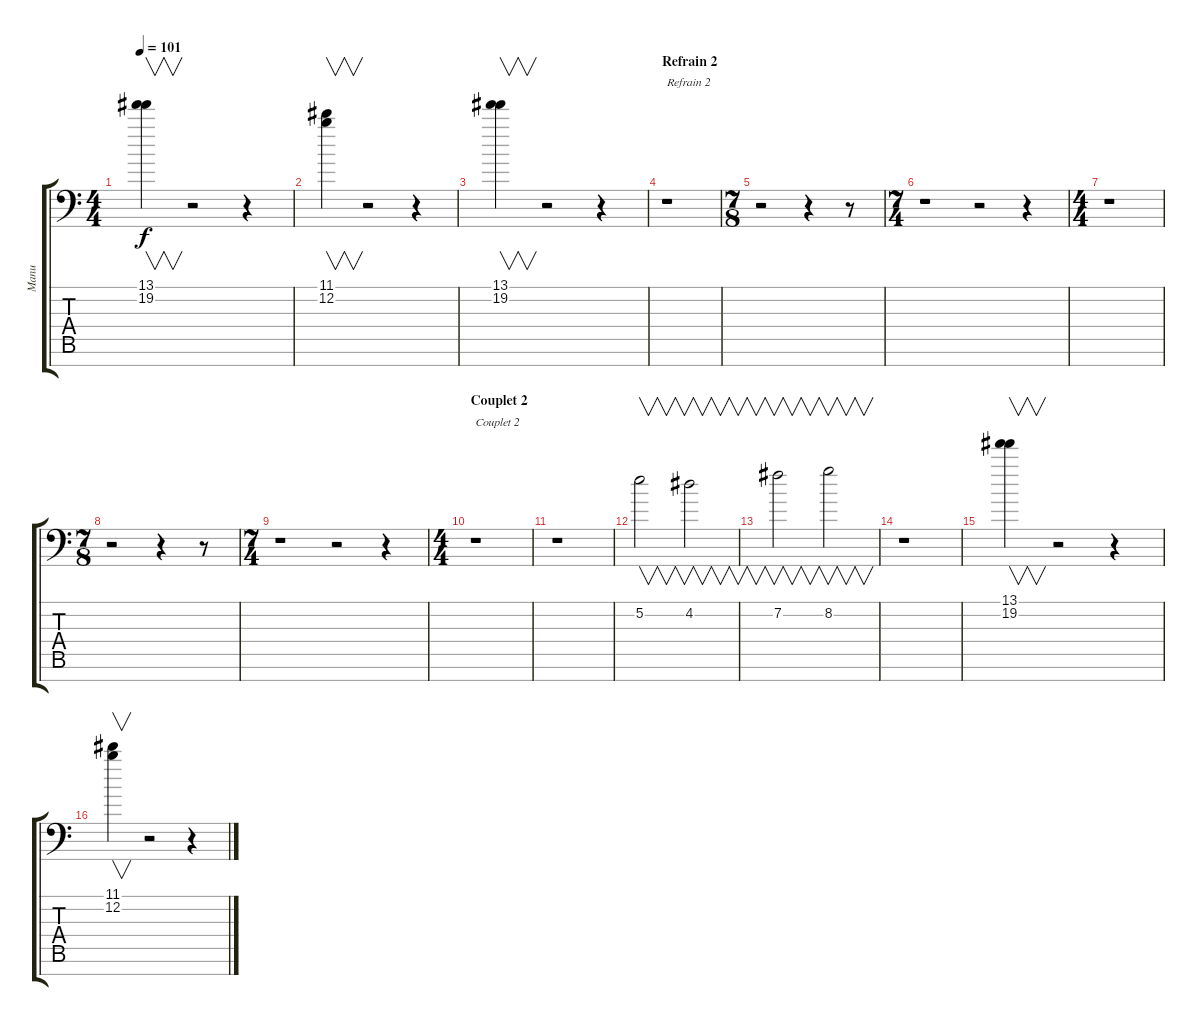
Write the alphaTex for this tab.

\track ("Manu" "Manu") {instrument distortionguitar}
\staff {score tabs}
\tuning (E4 B3 G3 D3 A2 E2 A1) {hide}
\ts (4 4)
\tempo 101
\clef f4
\ks c
(13.1 19.2).4{v dy f} r.2 r.4 |
(11.1 12.2).4{v volume 6} r.2 r.4 |
(13.1 19.2).4{v} r.2 r.4 |
\section ("" "Refrain 2")
r.1{txt "Refrain 2"} |
\ts (7 8)
r.2 r.4 r.8 |
\ts (7 4)
r.1 r.2 r.4 |
\ts (4 4)
r.1 |
\ts (7 8)
r.2 r.4 r.8 |
\ts (7 4)
r.1 r.2 r.4 |
\ts (4 4)
\section ("" "Couplet 2")
r.1{txt "Couplet 2"} |
r.1 |
5.2.2{v} 4.2.2{v} |
7.2.2{v} 8.2.2{v} |
r.1{volume 6} |
(13.1 19.2).4{v} r.2 r.4 |
(11.1 12.2).4{v volume 6} r.2 r.4
